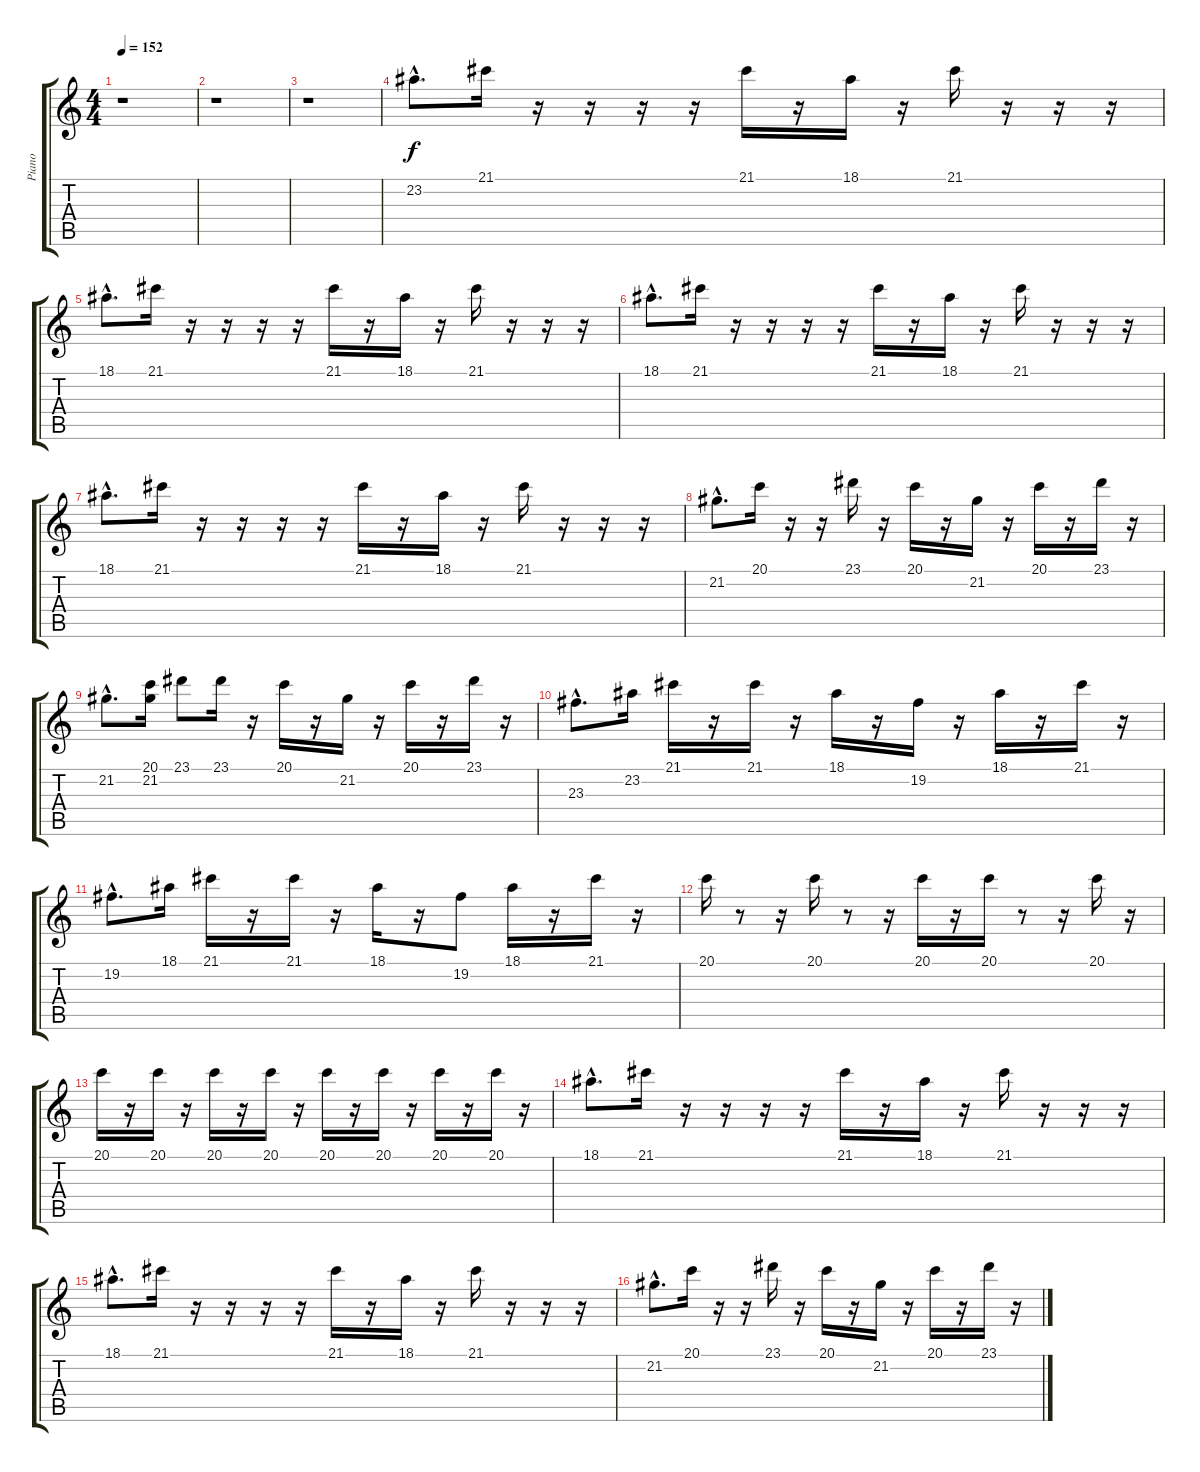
\track ("Piano" "Piano") {instrument brightacousticpiano}
\staff {score tabs}
\tuning (E4 B3 G3 D3 A2 E2) {hide}
\ts (4 4)
\tempo 152
\clef g2
\ks c
r.1{dy f instrument brightacousticpiano} |
r.1 |
r.1 |
23.2{hac}.8{d} 21.1.16 r.16 r.16 r.16 r.16 21.1.16 r.16 18.1.16 r.16 21.1.16 r.16 r.16 r.16 |
18.1{hac}.8{d} 21.1.16 r.16 r.16 r.16 r.16 21.1.16 r.16 18.1.16 r.16 21.1.16 r.16 r.16 r.16 |
18.1{hac}.8{d} 21.1.16 r.16 r.16 r.16 r.16 21.1.16 r.16 18.1.16 r.16 21.1.16 r.16 r.16 r.16 |
18.1{hac}.8{d} 21.1.16 r.16 r.16 r.16 r.16 21.1.16 r.16 18.1.16 r.16 21.1.16 r.16 r.16 r.16 |
21.2{hac}.8{d} 20.1.16 r.16 r.16 23.1.16 r.16 20.1.16 r.16 21.2.16 r.16 20.1.16 r.16 23.1.16 r.16 |
21.2{hac}.8{d} (20.1 21.2).16 23.1.8 23.1.16 r.16 20.1.16 r.16 21.2.16 r.16 20.1.16 r.16 23.1.16 r.16 |
23.3{hac}.8{d} 23.2.16 21.1.16 r.16 21.1.16 r.16 18.1.16 r.16 19.2.16 r.16 18.1.16 r.16 21.1.16 r.16 |
19.2{hac}.8{d} 18.1.16 21.1.16 r.16 21.1.16 r.16 18.1.16 r.16 19.2.8 18.1.16 r.16 21.1.16 r.16 |
20.1.16 r.8 r.16 20.1.16 r.8 r.16 20.1.16 r.16 20.1.16 r.8 r.16 20.1.16 r.16 |
20.1.16 r.16 20.1.16 r.16 20.1.16 r.16 20.1.16 r.16 20.1.16 r.16 20.1.16 r.16 20.1.16 r.16 20.1.16 r.16 |
18.1{hac}.8{d} 21.1.16 r.16 r.16 r.16 r.16 21.1.16 r.16 18.1.16 r.16 21.1.16 r.16 r.16 r.16 |
18.1{hac}.8{d} 21.1.16 r.16 r.16 r.16 r.16 21.1.16 r.16 18.1.16 r.16 21.1.16 r.16 r.16 r.16 |
21.2{hac}.8{d} 20.1.16 r.16 r.16 23.1.16 r.16 20.1.16 r.16 21.2.16 r.16 20.1.16 r.16 23.1.16 r.16
